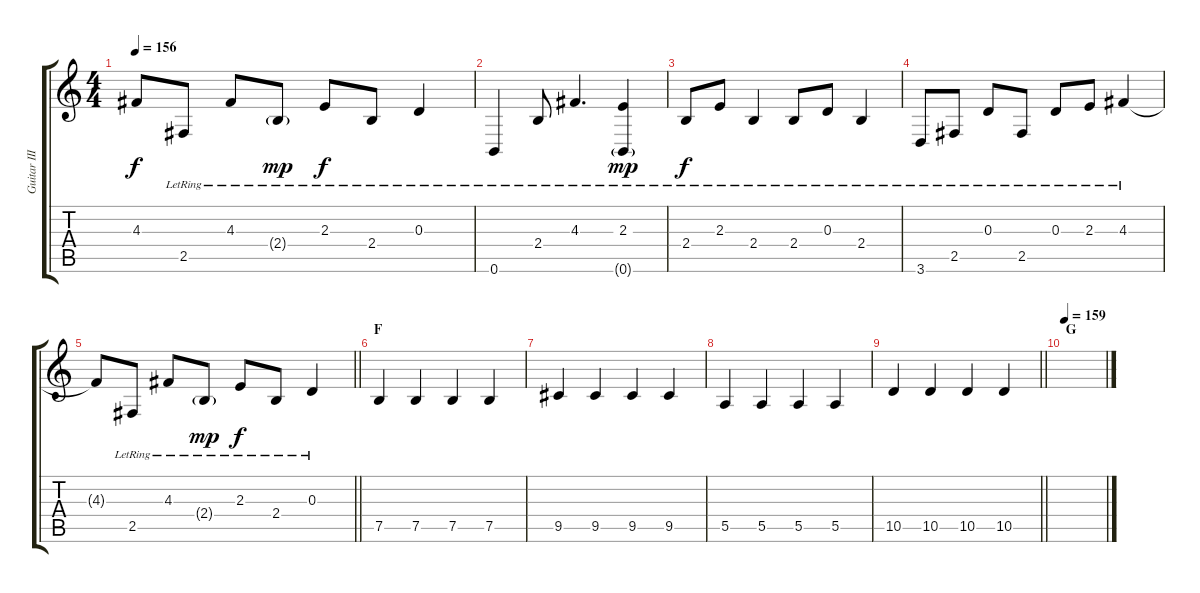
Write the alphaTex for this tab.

\track ("Guitar III" "Guitar III") {instrument electricguitarclean}
\staff {score tabs}
\tuning (B3 Gb3 D3 A2 E2 B1) {hide}
\ts (4 4)
\tempo 156
\clef g2
\ks c
4.3{t}.8{dy f} 2.5{lr}.8 4.3{lr}.8 2.4{g lr}.8{dy mp} 2.3{lr}.8{dy f} 2.4{lr}.8 0.3{lr}.4 |
0.6{lr}.4 2.4{lr}.8 4.3{lr}.4{d} (2.3 0.6{g lr}).4{dy mp} |
2.4{lr}.8{dy f} 2.3{lr}.8 2.4{lr}.4 2.4{lr}.8 0.3{lr}.8 2.4{lr}.4 |
3.6{lr}.8 2.5{lr}.8 0.3{lr}.8 2.5{lr}.8 0.3{lr}.8 2.3{lr}.8 4.3{lr}.4 |
\barLineRight lightlight
4.3{t}.8 2.5{lr}.8 4.3{lr}.8 2.4{g lr}.8{dy mp} 2.3{lr}.8{dy f} 2.4{lr}.8 0.3{lr}.4 |
\section ("" "F")
7.5.4 7.5.4 7.5.4 7.5.4 |
9.5.4 9.5.4 9.5.4 9.5.4 |
5.5.4 5.5.4 5.5.4 5.5.4 |
\barLineRight lightlight
10.5.4 10.5.4 10.5.4 10.5.4 |
\section ("" "G")
\tempo 159
